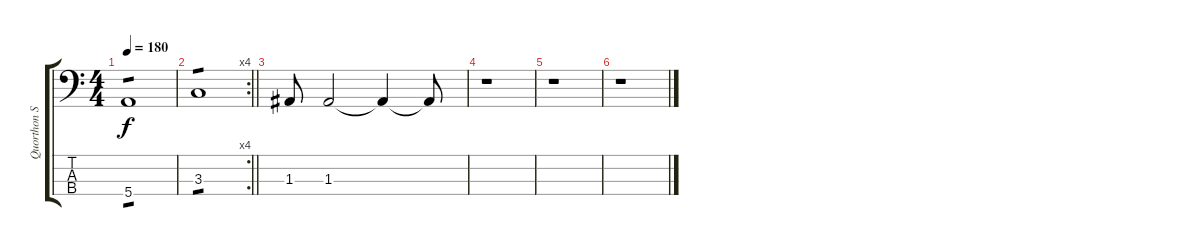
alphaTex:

\track ("Quorthon Seth" "Quorthon S") {instrument electricbassfinger}
\staff {score tabs}
\tuning (G2 D2 A1 E1) {hide}
\ts (4 4)
\tempo 180
\clef f4
\ks c
5.4.1{tp 1 dy f} |
\rc 4
\barLineRight lightlight
3.3.1{tp 1} |
1.3.8 1.3.2 1.3{t}.4 1.3{t}.8 |
r.1 |
r.1 |
r.1
